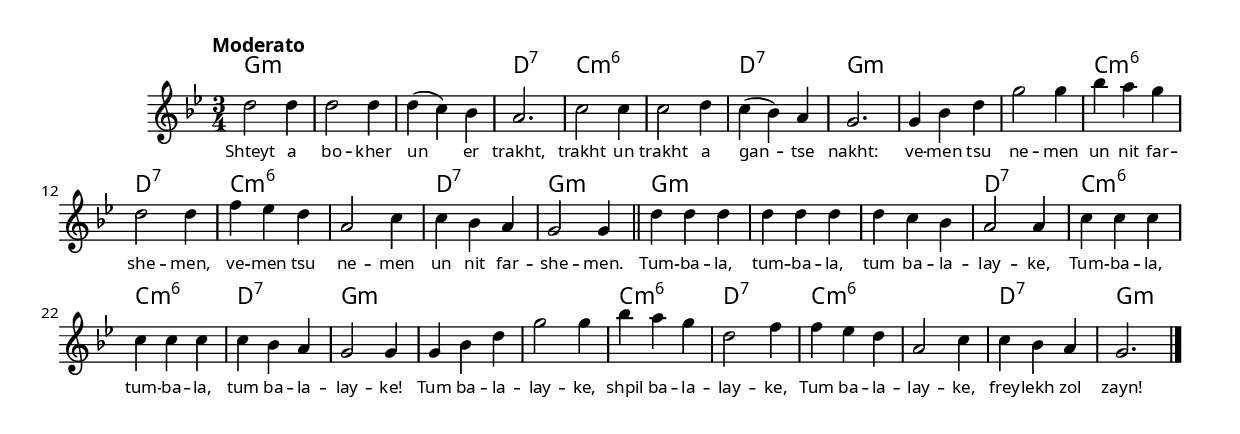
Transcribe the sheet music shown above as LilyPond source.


\version "2.18.2"
\language "english"
\include "templates/preamble.ly"

mel-a = \relative fs''{ 
  d2 d4 |
  d2 d4 |
  d( c) bf |
  a2. |
  c2 c4 |
  c2 d4 |
  c( bf) a |
  g2. |
  g4 bf d |
  g2 g4 |
  bf a g |
  d2 d4 |
  f ef d |
  a2 c4 |
  c bf a |
  g2 g4 |
}
mel-b = \relative fs'' {
  d4 d d |
  d d d |
  d c bf |
  a2 a4 |
  c c c |
  c c c |
  c bf a |
  g2 g4 |
  g bf d |
  g2 g4 |
  bf a g | 
  d2 f4 |
  f ef d |
  a2 c4 |
  c bf a |
  g2.
}

acc-a = \chordmode { 
  g2.:m |
  g:m |
  g:m |
  d:7 |
  c:m6 |
  c:m6 |
  d:7 |
  \repeat unfold 3 { g:m }
  c:m6
  d:7 |
  c:m6 |
  c:m6 |
  d:7 |
  g:m |
}

\score {
  <<
    \new ChordNames {
      \acc-a
      \once \set chordChanges = ##f
      \acc-a

    }
    \new Staff {
      \clef treble
      \key g \minor
      \time 3/4
      \tempo Moderato
      \new Voice = "melody" {
        \mel-a
        \bar "||"
        \mel-b
        \bar "|."

      }
    }
    \new Lyrics \lyricsto "melody" {
      Shteyt a bo -- kher  un er trakht,
      trakht un trakht a gan -- tse nakht:
      ve -- men tsu ne -- men un nit far -- she -- men,
      ve -- men tsu ne -- men un nit far -- she -- men.
      Tum -- ba -- la, tum -- ba -- la, tum ba -- la -- lay -- ke,
      Tum -- ba -- la, tum -- ba -- la, tum ba -- la -- lay -- ke!
      Tum ba -- la -- lay -- ke, shpil ba -- la -- lay -- ke,
      Tum ba -- la -- lay -- ke, frey -- lekh zol zayn!
    }
  >>
}